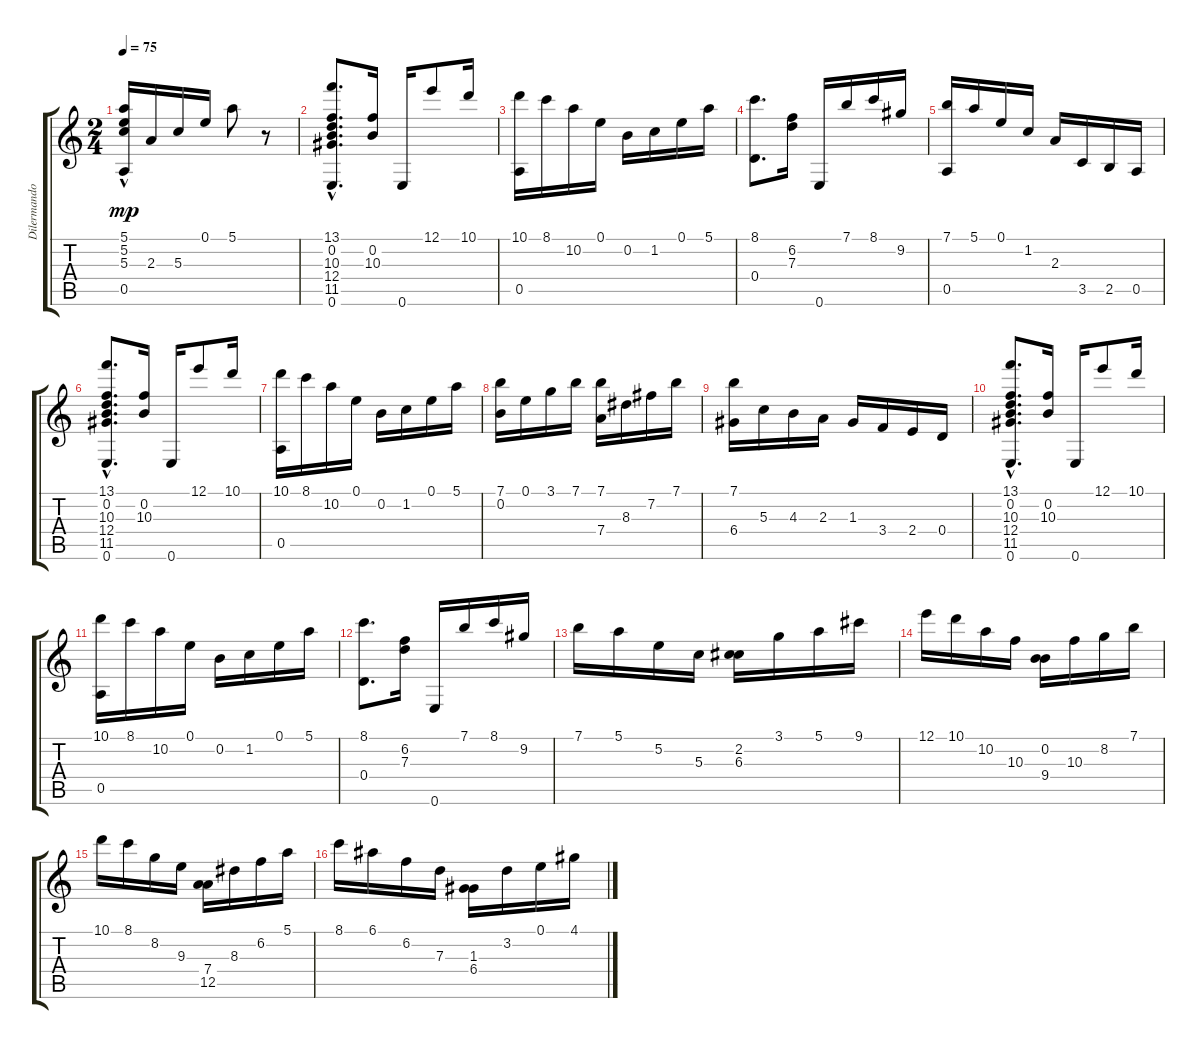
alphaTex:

\track ("Dilermando Reis" "Dilermando") {instrument acousticguitarnylon}
\staff {score tabs}
\tuning (E4 B3 G3 D3 A2 E2) {hide}
\ts (2 4)
\tempo 75
\clef g2
\ks c
(5.1 5.2 5.3 0.5{hac}).16{dy mp} 2.3.16 5.3.16 0.1.16 5.1.8 r.8 |
(13.1 0.2{hac} 10.3{hac} 12.4{hac} 11.5{hac} 0.6).8{d} (0.2 10.3).16 0.6.16 12.1.8 10.1.16 |
(10.1 0.5).16 8.1.16 10.2.16 0.1.16 0.2.16 1.2.16 0.1.16 5.1.16 |
(8.1 0.4).8{d} (6.2 7.3).16 0.6.16 7.1.16 8.1.16 9.2.16 |
(7.1 0.5).16 5.1.16 0.1.16 1.2.16 2.3.16 3.5.16 2.5.16 0.5.16 |
(13.1 0.2{hac} 10.3{hac} 12.4{hac} 11.5{hac} 0.6).8{d} (0.2 10.3).16 0.6.16 12.1.8 10.1.16 |
(10.1 0.5).16 8.1.16 10.2.16 0.1.16 0.2.16 1.2.16 0.1.16 5.1.16 |
(7.1 0.2).16 0.1.16 3.1.16 7.1.16 (7.1 7.4).16 8.3.16 7.2.16 7.1.16 |
(7.1 6.4).16 5.3.16 4.3.16 2.3.16 1.3.16 3.4.16 2.4.16 0.4.16 |
(13.1 0.2{hac} 10.3{hac} 12.4{hac} 11.5{hac} 0.6).8{d} (0.2 10.3).16 0.6.16 12.1.8 10.1.16 |
(10.1 0.5).16 8.1.16 10.2.16 0.1.16 0.2.16 1.2.16 0.1.16 5.1.16 |
(8.1 0.4).8{d} (6.2 7.3).16 0.6.16 7.1.16 8.1.16 9.2.16 |
7.1.16 5.1.16 5.2.16 5.3.16 (2.2 6.3).16 3.1.16 5.1.16 9.1.16 |
12.1.16 10.1.16 10.2.16 10.3.16 (0.2 9.4).16 10.3.16 8.2.16 7.1.16 |
10.1.16 8.1.16 8.2.16 9.3.16 (7.4 12.5).16 8.3.16 6.2.16 5.1.16 |
8.1.16 6.1.16 6.2.16 7.3.16 (1.3 6.4).16 3.2.16 0.1.16 4.1.16
